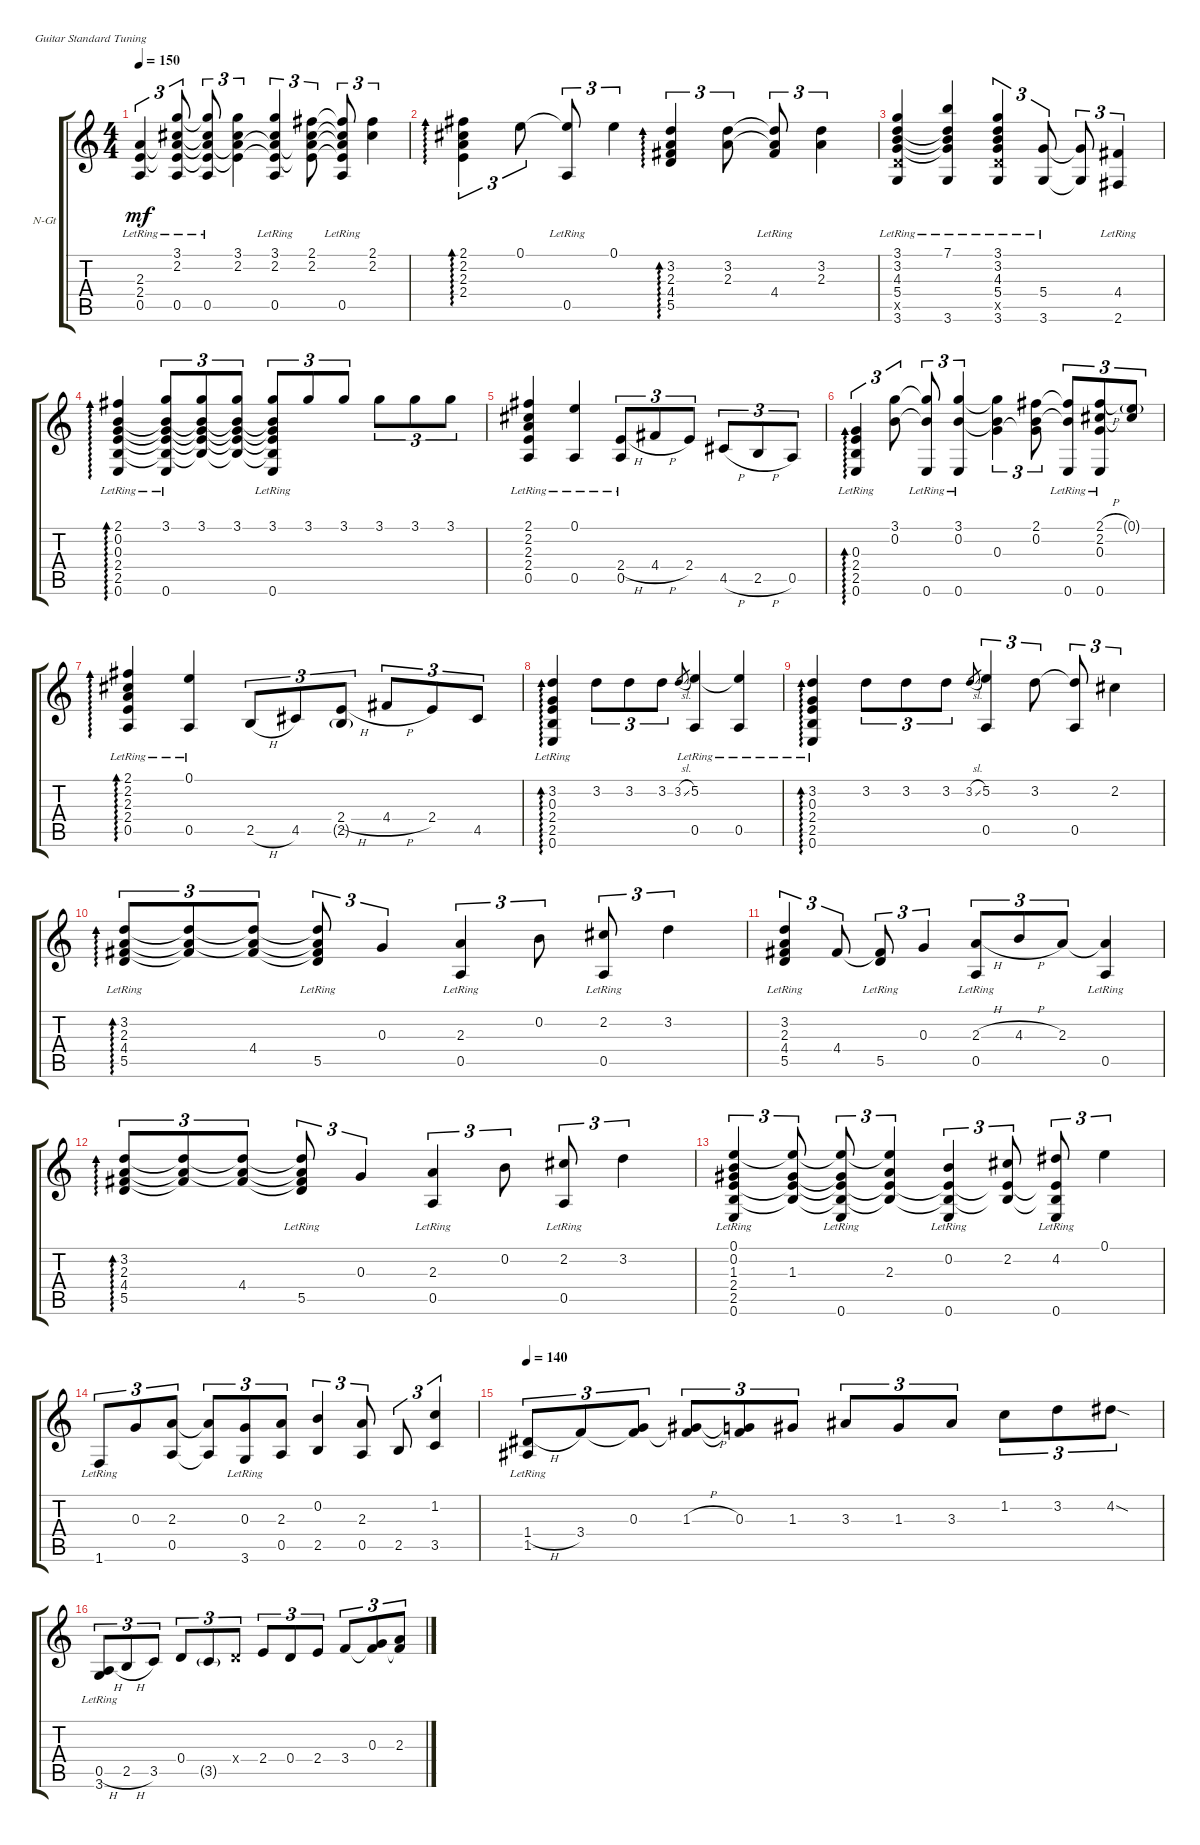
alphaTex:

\defaultSystemsLayout 4
\bracketExtendMode groupsimilarinstruments
\firstSystemTrackNameOrientation horizontal
\otherSystemsTrackNameOrientation horizontal
\track ("Nylon Guitar" "N-Gt") {instrument acousticguitarnylon}
\staff {score tabs}
\tuning (E4 B3 G3 D3 A2 E2)
\ts (4 4)
\tempo 150
\clef g2
\ks c
(2.3 2.4 0.5{lr}).4{tu (3 2) dy mf} (0.5{lr} 3.1 2.2 2.3{t} 2.4{t}).8{tu (3 2)} (0.5{lr} 2.4{t} 2.3{t} 2.2{t} 3.1{t}).8{tu (3 2)} (3.1 2.2 2.4{t} 2.3{t}).4{tu (3 2)} (3.1 2.2 2.3{t} 2.4{t} 0.5{lr}).4{tu (3 2)} (2.1 2.2 2.4{t} 2.3{t}).8{tu (3 2)} (2.1{t} 2.2{t} 2.3{t} 2.4{t} 0.5{lr}).8{tu (3 2)} (2.1 2.2).4{tu (3 2)} |
(2.4 2.3 2.2 2.1).4{tu (3 2) ad 0} 0.1.8{tu (3 2)} (0.5{lr} 0.1{t}).8{tu (3 2)} 0.1.4{tu (3 2)} (3.2 2.3 4.4 5.5).4{tu (3 2) ad 0} (3.2 2.3).8{tu (3 2)} (4.4{lr} 2.3{t} 3.2{t}).8{tu (3 2)} (2.3 3.2).4{tu (3 2)} |
(3.1 3.2 4.3 5.4 5.5{x} 3.6{lr}).4 (7.1 3.2{t} 4.3{t} 5.4{t} 3.6{lr}).4 (3.1 3.2 4.3 5.4 5.5{x} 3.6{lr}).4{tu (3 2)} (5.4 3.6{lr}).8{tu (3 2)} (5.4{t} 3.6{t}).8{tu (3 2)} (2.6{lr} 4.4).4{tu (3 2)} |
(0.6{lr} 2.5 2.4 0.3 0.2 2.1).4{ad 0} (3.1 0.6{lr} 0.2{t} 0.3{t} 2.4{t} 2.5{t}).8{tu (3 2)} (3.1 0.2{t} 0.3{t} 2.4{t} 2.5{t}).8{tu (3 2)} (3.1 0.2{t} 0.3{t} 2.4{t} 2.5{t}).8{tu (3 2)} (3.1 0.6{lr} 2.5{t} 2.4{t} 0.3{t} 0.2{t}).8{tu (3 2)} 3.1.8{tu (3 2)} 3.1.8{tu (3 2)} 3.1.8{tu (3 2)} 3.1.8{tu (3 2)} 3.1.8{tu (3 2)} |
(2.1 2.2 2.3 2.4 0.5{lr}).4 (0.5{lr} 0.1).4 (2.4{h} 0.5{lr}).8{tu (3 2)} 4.4{h}.8{tu (3 2)} 2.4.8{tu (3 2)} 4.5{h}.8{tu (3 2)} 2.5{h}.8{tu (3 2)} 0.5.8{tu (3 2)} |
(0.6{lr} 2.5 2.4 0.3).4{tu (3 2) ad 0} (0.2 3.1).8{tu (3 2)} (3.1{t} 0.2{t} 0.6{lr}).8{tu (3 2)} (0.6{lr} 3.1 0.2).4{tu (3 2)} (3.1{t} 0.2{t} 0.3).4{tu (3 2)} (2.1 0.2 0.3{t}).8{tu (3 2)} (2.1{t} 0.2{t} 0.6{lr}).8{tu (3 2)} (2.1{h} 2.2 0.3 0.6{lr}).8{tu (3 2)} (0.1{g} 2.2{t}).8{tu (3 2)} |
(2.1 2.2 2.3 2.4 0.5{lr}).4{ad 0} (0.5 0.1{lr}).4 2.5{h}.8{tu (3 2)} 4.5.8{tu (3 2)} (2.4{h} 2.5{g}).8{tu (3 2)} 4.4{h}.8{tu (3 2)} 2.4.8{tu (3 2)} 4.5.8{tu (3 2)} |
(0.6{lr} 2.5{lr} 2.4{lr} 0.3{lr} 3.2).4{ad 0} 3.2.8{tu (3 2)} 3.2.8{tu (3 2)} 3.2.8{tu (3 2)} 3.2{sl}.8{gr} (5.2 0.5{lr}).4 (0.5{lr} 5.2{t}).4 |
(3.2 0.3{lr} 2.4{lr} 2.5{lr} 0.6).4{ad 0} 3.2.8{tu (3 2)} 3.2.8{tu (3 2)} 3.2.8{tu (3 2)} 3.2{sl}.8{gr} (5.2 0.5).4{tu (3 2)} 3.2.8{tu (3 2)} (3.2{t} 0.5).8{tu (3 2)} 2.2.4{tu (3 2)} |
(5.5{lr} 4.4 2.3 3.2).8{tu (3 2) ad 0} (2.3{t} 3.2{t} 4.4{t}).8{tu (3 2)} (4.4 3.2{t} 2.3{t}).8{tu (3 2)} (5.5{lr} 4.4{t} 2.3{t} 3.2{t}).8{tu (3 2)} 0.3.4{tu (3 2)} (2.3 0.5{lr}).4{tu (3 2)} 0.2.8{tu (3 2)} (2.2 0.5{lr}).8{tu (3 2)} 3.2.4{tu (3 2)} |
(3.2 2.3 4.4 5.5{lr}).4{tu (3 2)} 4.4.8{tu (3 2)} (5.5{lr} 4.4{t}).8{tu (3 2)} 0.3.4{tu (3 2)} (2.3{h} 0.5{lr}).8{tu (3 2)} 4.3{h}.8{tu (3 2)} 2.3.8{tu (3 2)} (0.5{lr} 2.3{t}).4 |
(5.5 4.4 2.3 3.2).8{tu (3 2) ad 0} (2.3{t} 3.2{t} 4.4{t}).8{tu (3 2)} (4.4 3.2{t} 2.3{t}).8{tu (3 2)} (5.5{lr} 4.4{t} 2.3{t} 3.2{t}).8{tu (3 2)} 0.3.4{tu (3 2)} (2.3 0.5{lr}).4{tu (3 2)} 0.2.8{tu (3 2)} (2.2 0.5{lr}).8{tu (3 2)} 3.2.4{tu (3 2)} |
(0.6{lr} 2.5 2.4 1.3 0.2 0.1).4{tu (3 2)} (0.1{t} 1.3 2.5{t} 2.4{t}).8{tu (3 2)} (0.1{t} 1.3{t} 2.4{t} 2.5{t} 0.6{lr}).8{tu (3 2)} (0.1{t} 2.3 2.5{t} 2.4{t}).4{tu (3 2)} (0.2 2.4{t} 2.5{t} 0.6{lr}).4{tu (3 2)} (2.2 2.5{t} 2.4{t}).8{tu (3 2)} (4.2 2.4{t} 2.5{t} 0.6{lr}).8{tu (3 2)} 0.1.4{tu (3 2)} |
1.6{lr}.8{tu (3 2)} 0.3.8{tu (3 2)} (2.3 0.5).8{tu (3 2)} (2.3{t} 0.5{t}).8{tu (3 2)} (3.6{lr} 0.3).8{tu (3 2)} (2.3 0.5).8{tu (3 2)} (2.5 0.2).4{tu (3 2)} (2.3 0.5).8{tu (3 2)} 2.5.8{tu (3 2)} (3.5 1.2).4{tu (3 2)} |
\tempo 140
(1.4{h} 1.5{lr}).8{tu (3 2)} 3.4.8{tu (3 2)} (0.3 3.4{t}).8{tu (3 2)} (1.3{h} 3.4{t}).8{tu (3 2)} (0.3 3.4{t}).8{tu (3 2)} 1.3.8{tu (3 2)} 3.3.8{tu (3 2)} 1.3.8{tu (3 2)} 3.3.8{tu (3 2)} 1.2.8{tu (3 2)} 3.2.8{tu (3 2)} 4.2{sod}.8{tu (3 2)} |
(3.6{lr} 0.5{h}).8{tu (3 2)} 2.5{h}.8{tu (3 2)} 3.5.8{tu (3 2)} 0.4.8{tu (3 2)} 3.5{g}.8{tu (3 2)} 0.4{x}.8{tu (3 2)} 2.4.8{tu (3 2)} 0.4.8{tu (3 2)} 2.4.8{tu (3 2)} 3.4.8{tu (3 2)} (0.3 3.4{t}).8{tu (3 2)} (2.3 3.4{t}).8{tu (3 2)}
